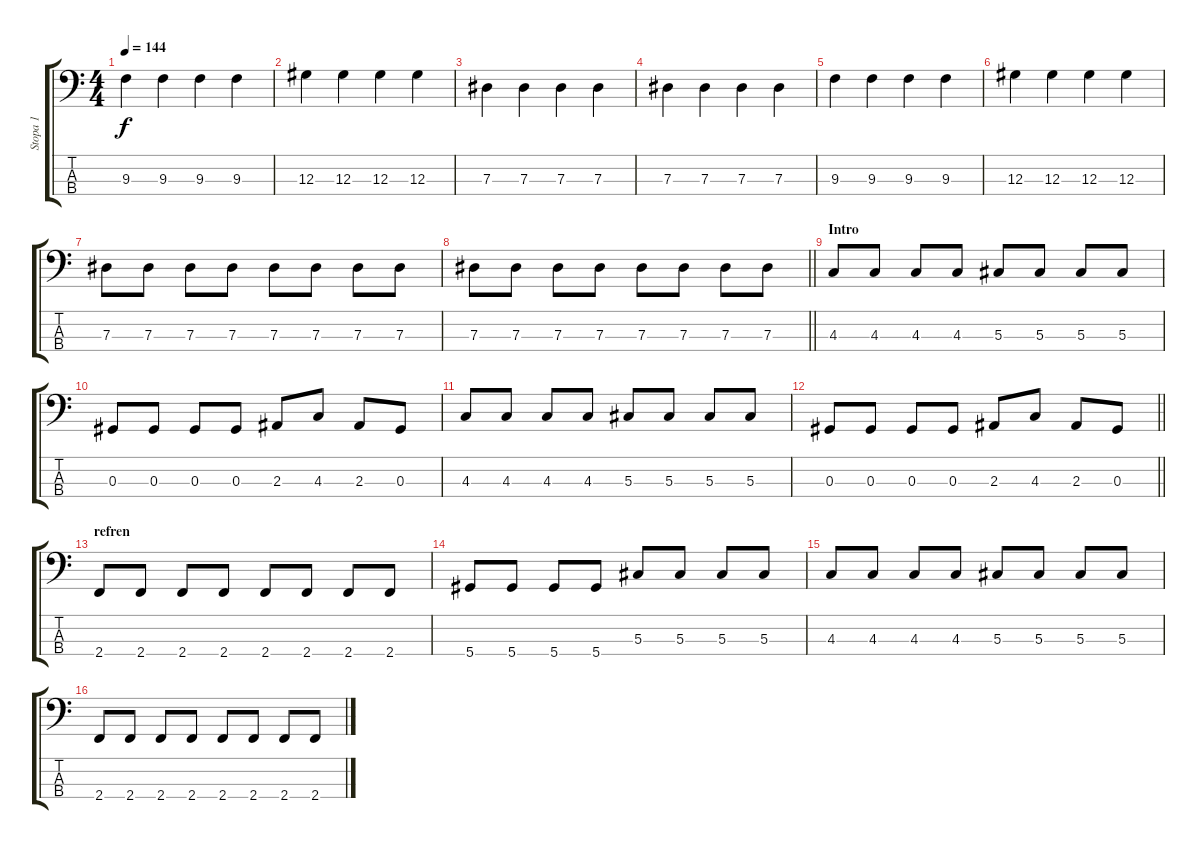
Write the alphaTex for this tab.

\track ("Stopa 1" "Stopa 1") {instrument electricbassfinger}
\staff {score tabs}
\tuning (Gb2 Db2 Ab1 Eb1) {hide}
\ts (4 4)
\tempo 144
\clef f4
\ks c
9.3.4{dy f} 9.3.4 9.3.4 9.3.4 |
12.3.4 12.3.4 12.3.4 12.3.4 |
7.3.4 7.3.4 7.3.4 7.3.4 |
7.3.4 7.3.4 7.3.4 7.3.4 |
9.3.4 9.3.4 9.3.4 9.3.4 |
12.3.4 12.3.4 12.3.4 12.3.4 |
7.3.8 7.3.8 7.3.8 7.3.8 7.3.8 7.3.8 7.3.8 7.3.8 |
\barLineRight lightlight
7.3.8 7.3.8 7.3.8 7.3.8 7.3.8 7.3.8 7.3.8 7.3.8 |
\section ("" "Intro")
4.3.8 4.3.8 4.3.8 4.3.8 5.3.8 5.3.8 5.3.8 5.3.8 |
0.3.8 0.3.8 0.3.8 0.3.8 2.3.8 4.3.8 2.3.8 0.3.8 |
4.3.8 4.3.8 4.3.8 4.3.8 5.3.8 5.3.8 5.3.8 5.3.8 |
\barLineRight lightlight
0.3.8 0.3.8 0.3.8 0.3.8 2.3.8 4.3.8 2.3.8 0.3.8 |
\section ("" "refren")
2.4.8 2.4.8 2.4.8 2.4.8 2.4.8 2.4.8 2.4.8 2.4.8 |
5.4.8 5.4.8 5.4.8 5.4.8 5.3.8 5.3.8 5.3.8 5.3.8 |
4.3.8 4.3.8 4.3.8 4.3.8 5.3.8 5.3.8 5.3.8 5.3.8 |
2.4.8 2.4.8 2.4.8 2.4.8 2.4.8 2.4.8 2.4.8 2.4.8
